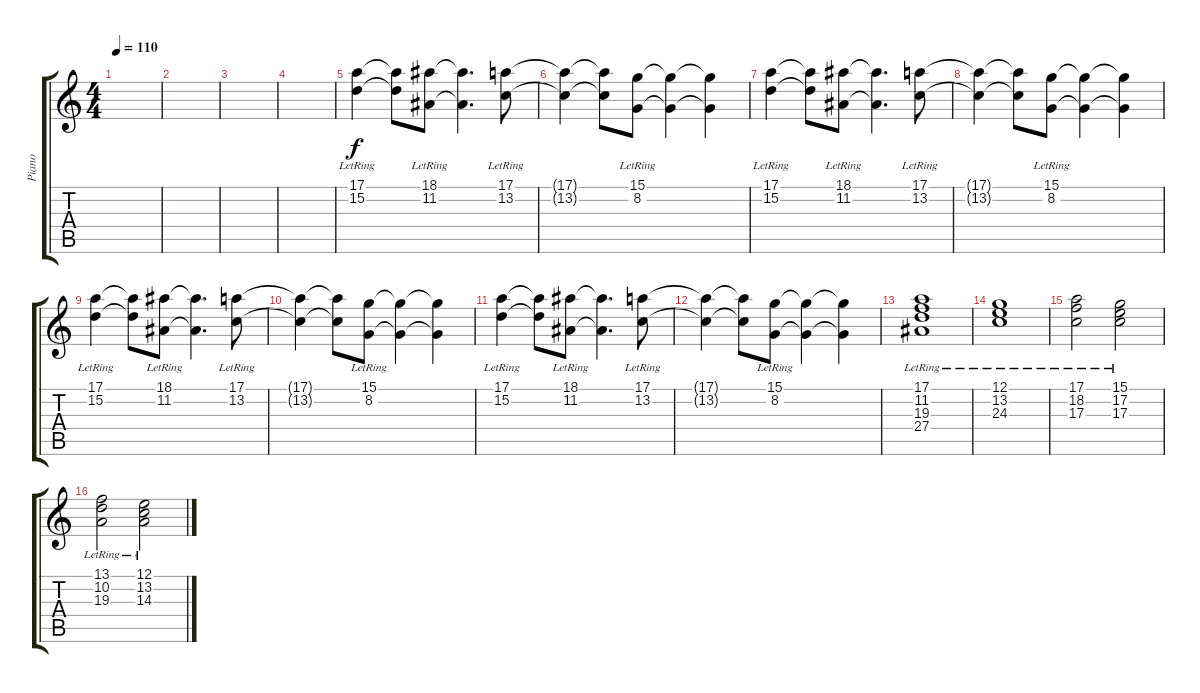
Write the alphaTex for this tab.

\track ("Piano" "Piano") {instrument acousticgrandpiano}
\staff {score tabs}
\tuning (E4 B3 G3 D3 A2 E2) {hide}
\ts (4 4)
\tempo 110
\clef g2
\ks c
|
|
|
|
(17.1{lr} 15.2{lr}).4 (17.1{t} 15.2{t}).8 (18.1{lr} 11.2{lr}).8 (18.1{t} 11.2{t}).4{d} (17.1{lr} 13.2{lr}).8 |
(17.1{t} 13.2{t}).4 (17.1{t} 13.2{t}).8 (15.1{lr} 8.2{lr}).8 (15.1{t} 8.2{t}).4 (15.1{t} 8.2{t}).4 |
(17.1{lr} 15.2{lr}).4 (17.1{t} 15.2{t}).8 (18.1{lr} 11.2{lr}).8 (18.1{t} 11.2{t}).4{d} (17.1{lr} 13.2{lr}).8 |
(17.1{t} 13.2{t}).4 (17.1{t} 13.2{t}).8 (15.1{lr} 8.2{lr}).8 (15.1{t} 8.2{t}).4 (15.1{t} 8.2{t}).4 |
(17.1{lr} 15.2{lr}).4 (17.1{t} 15.2{t}).8 (18.1{lr} 11.2{lr}).8 (18.1{t} 11.2{t}).4{d} (17.1{lr} 13.2{lr}).8 |
(17.1{t} 13.2{t}).4 (17.1{t} 13.2{t}).8 (15.1{lr} 8.2{lr}).8 (15.1{t} 8.2{t}).4 (15.1{t} 8.2{t}).4 |
(17.1{lr} 15.2{lr}).4 (17.1{t} 15.2{t}).8 (18.1{lr} 11.2{lr}).8 (18.1{t} 11.2{t}).4{d} (17.1{lr} 13.2{lr}).8 |
(17.1{t} 13.2{t}).4 (17.1{t} 13.2{t}).8 (15.1{lr} 8.2{lr}).8 (15.1{t} 8.2{t}).4 (15.1{t} 8.2{t}).4 |
(17.1{lr} 11.2{lr} 19.3{lr} 27.4{lr}).1 |
(12.1{lr} 13.2{lr} 24.3{lr}).1 |
(17.1{lr} 18.2{lr} 17.3{lr}).2 (15.1{lr} 17.2{lr} 17.3{lr}).2 |
(13.1{lr} 10.2{lr} 19.3{lr}).2 (12.1{lr} 13.2{lr} 14.3{lr}).2
